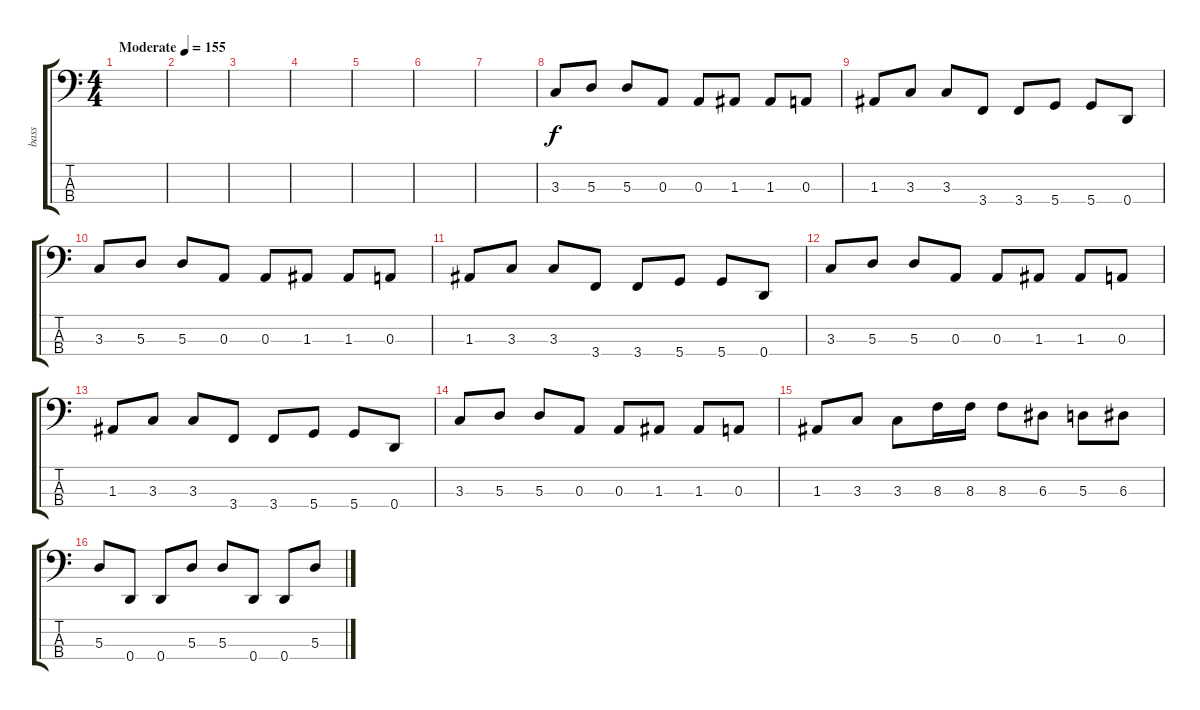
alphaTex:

\track ("bass" "bass") {instrument electricbasspick}
\staff {score tabs}
\tuning (G2 D2 A1 D1) {hide}
\ts (4 4)
\tempo (155 "Moderate")
\clef f4
\ks c
|
|
|
|
|
|
|
3.3.8 5.3.8 5.3.8 0.3.8 0.3.8 1.3.8 1.3.8 0.3.8 |
1.3.8 3.3.8 3.3.8 3.4.8 3.4.8 5.4.8 5.4.8 0.4.8 |
3.3.8 5.3.8 5.3.8 0.3.8 0.3.8 1.3.8 1.3.8 0.3.8 |
1.3.8 3.3.8 3.3.8 3.4.8 3.4.8 5.4.8 5.4.8 0.4.8 |
3.3.8 5.3.8 5.3.8 0.3.8 0.3.8 1.3.8 1.3.8 0.3.8 |
1.3.8 3.3.8 3.3.8 3.4.8 3.4.8 5.4.8 5.4.8 0.4.8 |
3.3.8 5.3.8 5.3.8 0.3.8 0.3.8 1.3.8 1.3.8 0.3.8 |
1.3.8 3.3.8 3.3.8 8.3.16 8.3.16 8.3.8 6.3.8 5.3.8 6.3.8 |
5.3.8 0.4.8 0.4.8 5.3.8 5.3.8 0.4.8 0.4.8 5.3.8
